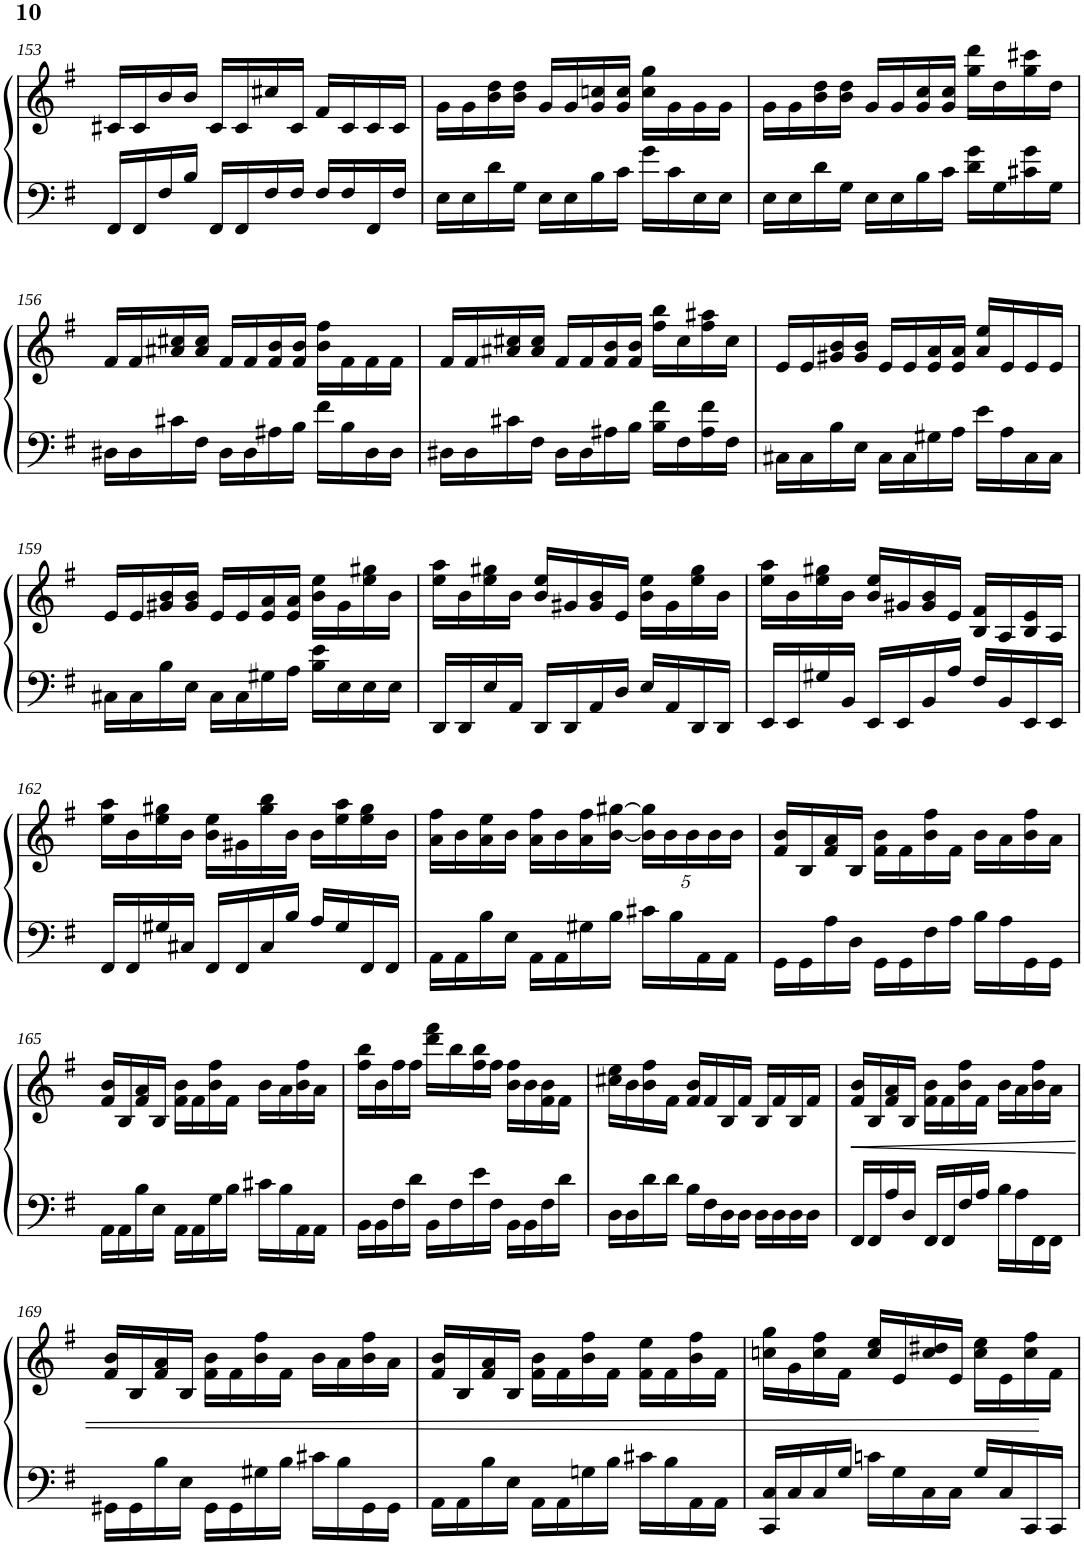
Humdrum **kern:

**kern	**kern	**dynam
*part1	*part1	*part1
*staff2	*staff1	*staff1/2
*I"Piano	*	*
*I'Pno.	*	*
!!LO:PB:g=z
*clefF4	*clefG2	*
*k[f#]	*k[f#]	*
*M3/4	*M3/4	*
=153	=153	=153
16FF#/LL	16c#X/LL	.
16FF#/	16c#/	.
16F#/	16b/	.
16B/JJ	16b/JJ	.
16FF#/LL	16c#/LL	.
16FF#/	16c#/	.
16F#/	16cc#X/	.
16F#/JJ	16c#/JJ	.
16F#/LL	16f#/LL	.
16F#/	16c#/	.
16FF#/	16c#/	.
16F#/JJ	16c#/JJ	.
=154	=154	=154
16E\LL	16g\LL	.
16E\	16g\	.
16d\	16b\ 16dd\	.
16G\JJ	16b\ 16dd\JJ	.
16E\LL	16g/LL	.
16E\	16g/	.
16B\	16g/ 16ccn/	.
16c\JJ	16g/ 16cc/JJ	.
16g\LL	16cc\ 16gg\LL	.
16c\	16g\	.
16E\	16g\	.
16E\JJ	16g\JJ	.
=155	=155	=155
16E\LL	16g\LL	.
16E\	16g\	.
16d\	16b\ 16dd\	.
16G\JJ	16b\ 16dd\JJ	.
16E\LL	16g/LL	.
16E\	16g/	.
16B\	16g/ 16cc/	.
16c\JJ	16g/ 16cc/JJ	.
16d\ 16g\LL	16gg\ 16ddd\LL	.
16G\	16dd\	.
16c#X\ 16g\	16gg\ 16ccc#X\	.
16G\JJ	16dd\JJ	.
!!LO:LB:g=z
=156	=156	=156
16D#X\LL	16f#/LL	.
16D#\	16f#/	.
16c#X\	16a#X/ 16cc#X/	.
16F#\JJ	16a#/ 16cc#/JJ	.
16D#\LL	16f#/LL	.
16D#\	16f#/	.
16A#X\	16f#/ 16b/	.
16B\JJ	16f#/ 16b/JJ	.
16f#\LL	16b\ 16ff#\LL	.
16B\	16f#\	.
16D#\	16f#\	.
16D#\JJ	16f#\JJ	.
=157	=157	=157
16D#X\LL	16f#/LL	.
16D#\	16f#/	.
16c#X\	16a#X/ 16cc#X/	.
16F#\JJ	16a#/ 16cc#/JJ	.
16D#\LL	16f#/LL	.
16D#\	16f#/	.
16A#X\	16f#/ 16b/	.
16B\JJ	16f#/ 16b/JJ	.
16B\ 16f#\LL	16ff#\ 16bb\LL	.
16F#\	16cc#\	.
16A#\ 16f#\	16ff#\ 16aa#X\	.
16F#\JJ	16cc#\JJ	.
=158	=158	=158
16C#X\LL	16e/LL	.
16C#\	16e/	.
16B\	16g#X/ 16b/	.
16E\JJ	16g#/ 16b/JJ	.
16C#\LL	16e/LL	.
16C#\	16e/	.
16G#X\	16e/ 16a/	.
16A\JJ	16e/ 16a/JJ	.
16e\LL	16a/ 16ee/LL	.
16A\	16e/	.
16C#\	16e/	.
16C#\JJ	16e/JJ	.
!!LO:LB:g=z
=159	=159	=159
16C#X\LL	16e/LL	.
16C#\	16e/	.
16B\	16g#X/ 16b/	.
16E\JJ	16g#/ 16b/JJ	.
16C#\LL	16e/LL	.
16C#\	16e/	.
16G#X\	16e/ 16a/	.
16A\JJ	16e/ 16a/JJ	.
16B\ 16e\LL	16b\ 16ee\LL	.
16E\	16g#\	.
16E\	16ee\ 16gg#X\	.
16E\JJ	16b\JJ	.
=160	=160	=160
16DD/LL	16ee\ 16aa\LL	.
16DD/	16b\	.
16E/	16ee\ 16gg#X\	.
16AA/JJ	16b\JJ	.
16DD/LL	16b/ 16ee/LL	.
16DD/	16g#X/	.
16AA/	16g#/ 16b/	.
16D/JJ	16e/JJ	.
16E/LL	16b\ 16ee\LL	.
16AA/	16g#\	.
16DD/	16ee\ 16gg#\	.
16DD/JJ	16b\JJ	.
=161	=161	=161
16EE/LL	16ee\ 16aa\LL	.
16EE/	16b\	.
16G#X/	16ee\ 16gg#X\	.
16BB/JJ	16b\JJ	.
16EE/LL	16b/ 16ee/LL	.
16EE/	16g#X/	.
16BB/	16g#/ 16b/	.
16A/JJ	16e/JJ	.
16F#/LL	16B/ 16f#/LL	.
16BB/	16A/	.
16EE/	16B/ 16e/	.
16EE/JJ	16A/JJ	.
!!LO:LB:g=z
=162	=162	=162
16FF#/LL	16ee\ 16aa\LL	.
16FF#/	16b\	.
16G#X/	16ee\ 16gg#X\	.
16C#X/JJ	16b\JJ	.
16FF#/LL	16b\ 16ee\LL	.
16FF#/	16g#X\	.
16C#/	16gg#\ 16bb\	.
16B/JJ	16b\JJ	.
16A/LL	16b\LL	.
16G#/	16ee\ 16aa\	.
16FF#/	16ee\ 16gg#\	.
16FF#/JJ	16b\JJ	.
=163	=163	=163
16AA\LL	16a\ 16ff#\LL	.
16AA\	16b\	.
16B\	16a\ 16ee\	.
16E\JJ	16b\JJ	.
16AA\LL	16a\ 16ff#\LL	.
16AA\	16b\	.
16G#X\	16a\ 16ff#\	.
16B\JJ	[16b\ [16gg#X\JJ	.
*	*Xbrackettup	*
16c#X\LL	20b\] 20gg#\]LL	.
.	20b\	.
16B\	.	.
.	20b\	.
16AA\	.	.
.	20b\	.
16AA\JJ	.	.
.	20b\JJ	.
=164	=164	=164
16GG\LL	16f#/ 16b/LL	.
16GG\	16B/	.
16A\	16f#/ 16a/	.
16D\JJ	16B/JJ	.
16GG\LL	16f#\ 16b\LL	.
16GG\	16f#\	.
16F#\	16b\ 16ff#\	.
16A\JJ	16f#\JJ	.
16B\LL	16b\LL	.
16A\	16a\	.
16GG\	16b\ 16ff#\	.
16GG\JJ	16a\JJ	.
!!LO:LB:g=z
=165	=165	=165
16AA\LL	16f#/ 16b/LL	.
16AA\	16B/	.
16B\	16f#/ 16a/	.
16E\JJ	16B/JJ	.
16AA\LL	16f#\ 16b\LL	.
16AA\	16f#\	.
16G\	16b\ 16ff#\	.
16B\JJ	16f#\JJ	.
16c#X\LL	16b\LL	.
16B\	16a\	.
16AA\	16b\ 16ff#\	.
16AA\JJ	16a\JJ	.
=166	=166	=166
16BB\LL	16ff#\ 16bb\LL	.
16BB\	16b\	.
16F#\	16ff#\	.
16d\JJ	16ff#\JJ	.
16BB\LL	16ddd\ 16fff#\LL	.
16F#\	16bb\	.
16e\	16ff#\ 16bb\	.
16F#\JJ	16ff#\JJ	.
16BB\LL	16b\ 16ff#\LL	.
16BB\	16b\	.
16F#\	16f#\ 16b\	.
16d\JJ	16f#\JJ	.
=167	=167	=167
16D\LL	16cc#X\ 16ee\LL	.
16D\	16b\	.
16d\	16b\ 16ff#\	.
16d\JJ	16f#\JJ	.
16B\LL	16f#/ 16b/LL	.
16F#\	16f#/	.
16D\	16B/	.
16D\JJ	16f#/JJ	.
16D\LL	16B/LL	.
16D\	16f#/	.
16D\	16B/	.
16D\JJ	16f#/JJ	.
=168	=168	=168
!	!	!LO:HP:b
16FF#/LL	16f#/ 16b/LL	<
16FF#/	16B/	.
16A/	16f#/ 16a/	.
16D/JJ	16B/JJ	.
16FF#/LL	16f#\ 16b\LL	.
16FF#/	16f#\	.
16F#/	16b\ 16ff#\	.
16A/JJ	16f#\JJ	.
16B\LL	16b\LL	.
16A\	16a\	.
16FF#\	16b\ 16ff#\	.
16FF#\JJ	16a\JJ	.
!!LO:LB:g=z
=169	=169	=169
16GG#X\LL	16f#/ 16b/LL	.
16GG#\	16B/	.
16B\	16f#/ 16a/	.
16E\JJ	16B/JJ	.
16GG#\LL	16f#\ 16b\LL	.
16GG#\	16f#\	.
16G#X\	16b\ 16ff#\	.
16B\JJ	16f#\JJ	.
16c#X\LL	16b\LL	.
16B\	16a\	.
16GG#\	16b\ 16ff#\	.
16GG#\JJ	16a\JJ	.
=170	=170	=170
16AA\LL	16f#/ 16b/LL	.
16AA\	16B/	.
16B\	16f#/ 16a/	.
16E\JJ	16B/JJ	.
16AA\LL	16f#\ 16b\LL	.
16AA\	16f#\	.
16Gn\	16b\ 16ff#\	.
16B\JJ	16f#\JJ	.
16c#X\LL	16f#\ 16ee\LL	.
16B\	16f#\	.
16AA\	16b\ 16ff#\	.
16AA\JJ	16f#\JJ	.
=171	=171	=171
16CC/ 16C/LL	16ccn\ 16gg\LL	.
16C/	16g\	.
16C/	16cc\ 16ff#\	.
16G/JJ	16f#\JJ	.
16cn\LL	16cc/ 16ee/LL	.
16G\	16e/	.
16C\	16cc/ 16dd#X/	.
16C\JJ	16e/JJ	.
16G/LL	16cc\ 16ee\LL	.
16C/	16e\	.
16CC/	16cc\ 16ff#\	.
16CC/JJ	16f#\JJ	[
=	=	=
*-	*-	*-
